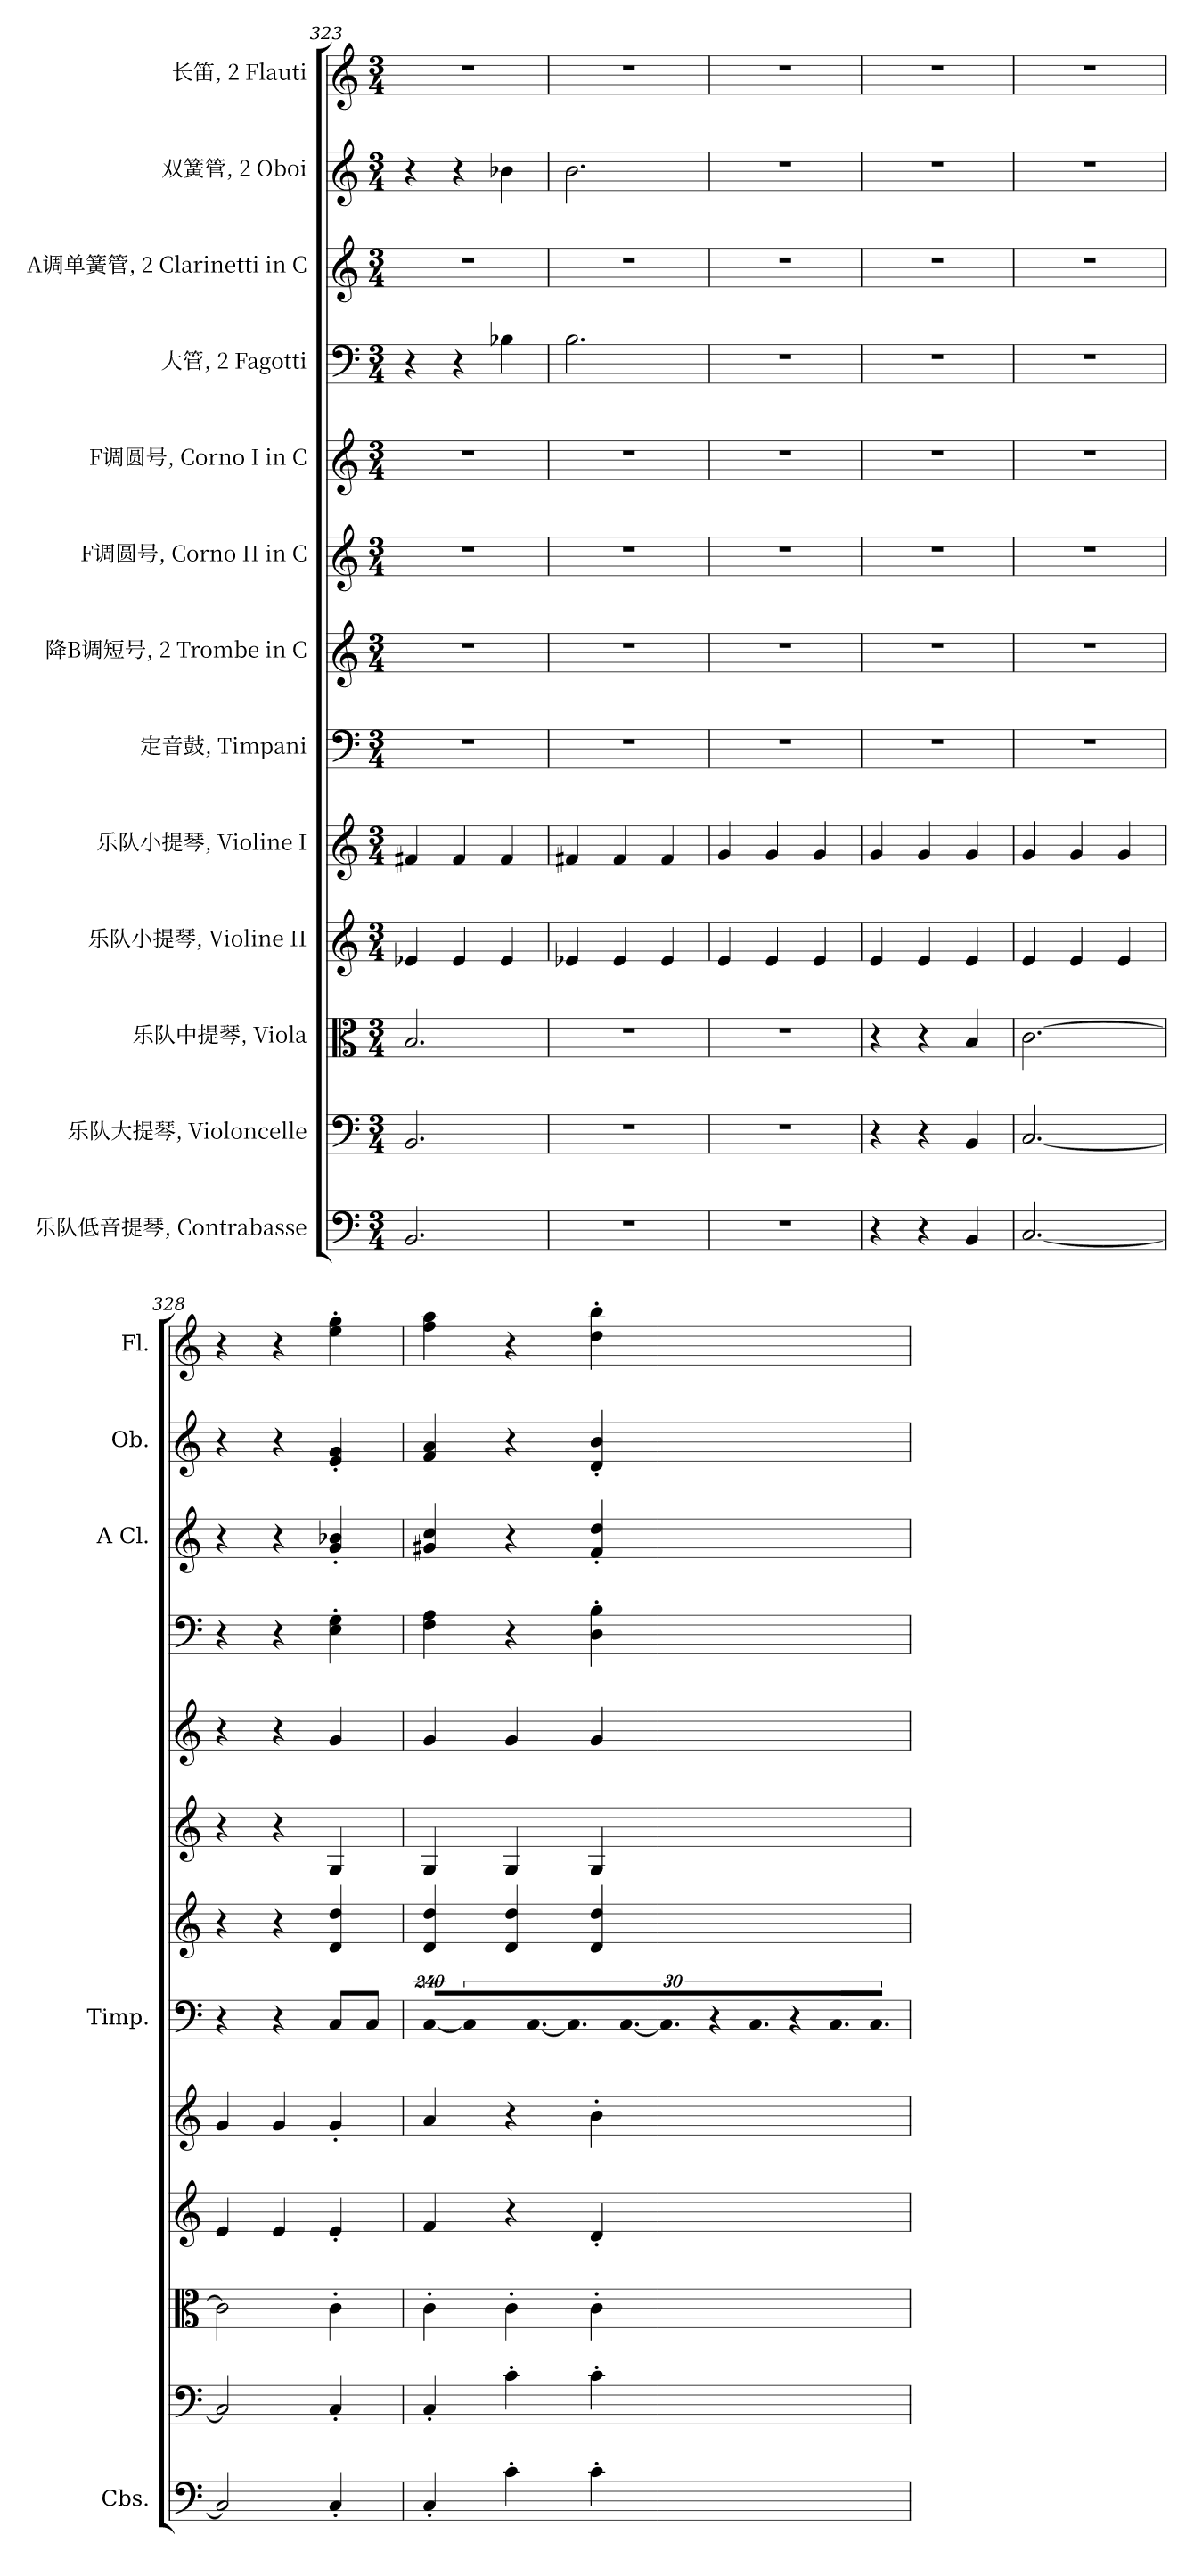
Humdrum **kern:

**kern	**kern	**kern	**kern	**kern	**kern	**kern	**kern	**kern	**kern	**kern	**kern	**kern
*part13	*part12	*part11	*part10	*part9	*part8	*part7	*part6	*part5	*part4	*part3	*part2	*part1
*staff13	*staff12	*staff11	*staff10	*staff9	*staff8	*staff7	*staff6	*staff5	*staff4	*staff3	*staff2	*staff1
*I"乐队低音提琴, Contrabasse	*I"乐队大提琴, Violoncelle	*I"乐队中提琴, Viola	*I"乐队小提琴, Violine II	*I"乐队小提琴, Violine I	*I"定音鼓, Timpani	*I"降B调短号, 2 Trombe in C	*I"F调圆号, Corno II in C	*I"F调圆号, Corno I in C	*I"大管, 2 Fagotti	*I"A调单簧管, 2 Clarinetti in C	*I"双簧管, 2 Oboi	*I"长笛, 2 Flauti
*I'Cbs.	*	*	*	*	*I'Timp.	*	*	*	*	*I'A Cl.	*I'Ob.	*I'Fl.
*clefF4	*clefF4	*clefC3	*clefG2	*clefG2	*clefF4	*clefG2	*clefG2	*clefG2	*clefF4	*clefG2	*clefG2	*clefG2
*ITrd7c12	*	*	*	*	*	*ITrd1c2	*ITrd4c7	*ITrd4c7	*	*ITrd2c3	*	*
*k[]	*k[]	*k[]	*k[]	*k[]	*k[]	*k[b-e-]	*k[b-]	*k[b-]	*k[]	*k[f#c#g#]	*k[]	*k[]
*M3/4	*M3/4	*M3/4	*M3/4	*M3/4	*M3/4	*M3/4	*M3/4	*M3/4	*M3/4	*M3/4	*M3/4	*M3/4
*MM306	*MM306	*MM306	*MM306	*MM306	*MM306	*MM306	*MM306	*MM306	*MM306	*MM306	*MM306	*MM306
=323	=323	=323	=323	=323	=323	=323	=323	=323	=323	=323	=323	=323
2.BBB/	2.BB/	2.B/	4e-X/	4f#X/	2.r	2.r	2.r	2.r	4r	2.r	4r	2.r
.	.	.	4e-/	4f#/	.	.	.	.	4r	.	4r	.
.	.	.	4e-/	4f#/	.	.	.	.	4B-X\	.	4b-X\	.
=324	=324	=324	=324	=324	=324	=324	=324	=324	=324	=324	=324	=324
*	*	*	*	*	*	*	*	*	*	*	*	*MM306
2.r	2.r	2.r	4e-X/	4f#X/	2.r	2.r	2.r	2.r	2.B\	2.r	2.b\	2.r
.	.	.	4e-/	4f#/	.	.	.	.	.	.	.	.
.	.	.	4e-/	4f#/	.	.	.	.	.	.	.	.
=325	=325	=325	=325	=325	=325	=325	=325	=325	=325	=325	=325	=325
*	*	*	*	*	*	*	*	*	*	*	*	*MM306
2.r	2.r	2.r	4e/	4g/	2.r	2.r	2.r	2.r	2.r	2.r	2.r	2.r
.	.	.	4e/	4g/	.	.	.	.	.	.	.	.
.	.	.	4e/	4g/	.	.	.	.	.	.	.	.
=326	=326	=326	=326	=326	=326	=326	=326	=326	=326	=326	=326	=326
*	*	*	*	*	*	*	*	*	*	*	*	*MM306
4r	4r	4r	4e/	4g/	2.r	2.r	2.r	2.r	2.r	2.r	2.r	2.r
4r	4r	4r	4e/	4g/	.	.	.	.	.	.	.	.
4BBB/	4BB/	4B/	4e/	4g/	.	.	.	.	.	.	.	.
=327	=327	=327	=327	=327	=327	=327	=327	=327	=327	=327	=327	=327
[2.CC/	[2.C/	[2.c\	4e/	4g/	2.r	2.r	2.r	2.r	2.r	2.r	2.r	2.r
.	.	.	4e/	4g/	.	.	.	.	.	.	.	.
.	.	.	4e/	4g/	.	.	.	.	.	.	.	.
=328	=328	=328	=328	=328	=328	=328	=328	=328	=328	=328	=328	=328
*	*	*	*	*	*	*	*	*	*	*	*	*MM306
2CC/]	2C/]	2c\]	4e/	4g/	4r	4r	4r	4r	4r	4r	4r	4r
*	*	*	*	*	*	*	*	*	*	*	*	*MM332
.	.	.	4e/	4g/	4r	4r	4r	4r	4r	4r	4r	4r
*	*	*	*	*	*	*	*	*	*	*	*	*MM300
4CC'/	4C'/	4c'\	4e'/	4g'/	8C/L	4c/ 4cc/	4C/	4c/	4E\' 4G\'	4e/' 4gn/'	4e/' 4g/'	4ee\' 4gg\'
.	.	.	.	.	8C/J	.	.	.	.	.	.	.
!!LO:PB:g=z
=329	=329	=329	=329	=329	=329	=329	=329	=329	=329	=329	=329	=329
*	*	*	*	*	*	*	*	*	*	*	*	*MM306
!	!	!	!	!	!LO:N:vis=8	!	!	!	!	!	!	!
4CC'/	4C'/	4c'\	4f/	4a/	[960%137C/L	4c/ 4cc/	4C/	4c/	4F\ 4A\	4e#X/ 4a/	4f/ 4a/	4ff\ 4aa\
!	!	!	!	!	!LO:N:vis=256%9	!	!	!	!	!	!	!
.	.	.	.	.	960%17C/KLL]	.	.	.	.	.	.	.
.	.	.	.	.	1920ryy	.	.	.	.	.	.	.
!	!	!	!	!	!LO:N:vis=32.	!	!	!	!	!	!	!
.	.	.	.	.	[1920%103C/	.	.	.	.	.	.	.
!	!	!	!	!	!LO:N:vis=32.	!	!	!	!	!	!	!
.	.	.	.	.	1920%103C/]	.	.	.	.	.	.	.
*	*	*	*	*	*	*	*	*	*	*	*	*MM332
4C'\	4c'\	4c'\	4r	4r	.	4c/ 4cc/	4C/	4c/	4r	4r	4r	4r
!	!	!	!	!	!LO:N:vis=32.	!	!	!	!	!	!	!
.	.	.	.	.	[1920%103C/	.	.	.	.	.	.	.
!	!	!	!	!	!LO:N:vis=32.	!	!	!	!	!	!	!
.	.	.	.	.	1920%103C/JJJ]	.	.	.	.	.	.	.
!	!	!	!	!	!LO:N:vis=32.	!	!	!	!	!	!	!
.	.	.	.	.	1920%103r	.	.	.	.	.	.	.
!	!	!	!	!	!LO:N:vis=32.	!	!	!	!	!	!	!
.	.	.	.	.	1920%103C/	.	.	.	.	.	.	.
!	!	!	!	!	!LO:N:vis=32.	!	!	!	!	!	!	!
.	.	.	.	.	1920%103r	.	.	.	.	.	.	.
4C'\	4c'\	4c'\	4d'/	4b'\	.	4c/ 4cc/	4C/	4c/	4D\' 4B\'	4d/' 4b/'	4d/' 4b/'	4dd\' 4bb\'
!	!	!	!	!	!LO:N:vis=16.	!	!	!	!	!	!	!
.	.	.	.	.	960%103C/LL	.	.	.	.	.	.	.
!	!	!	!	!	!LO:N:vis=16.	!	!	!	!	!	!	!
.	.	.	.	.	960%103C/JJ	.	.	.	.	.	.	.
960ryy	960ryy	960ryy	960ryy	960ryy	.	960ryy	960ryy	960ryy	960ryy	960ryy	960ryy	960ryy
=	=	=	=	=	=	=	=	=	=	=	=	=
*-	*-	*-	*-	*-	*-	*-	*-	*-	*-	*-	*-	*-
